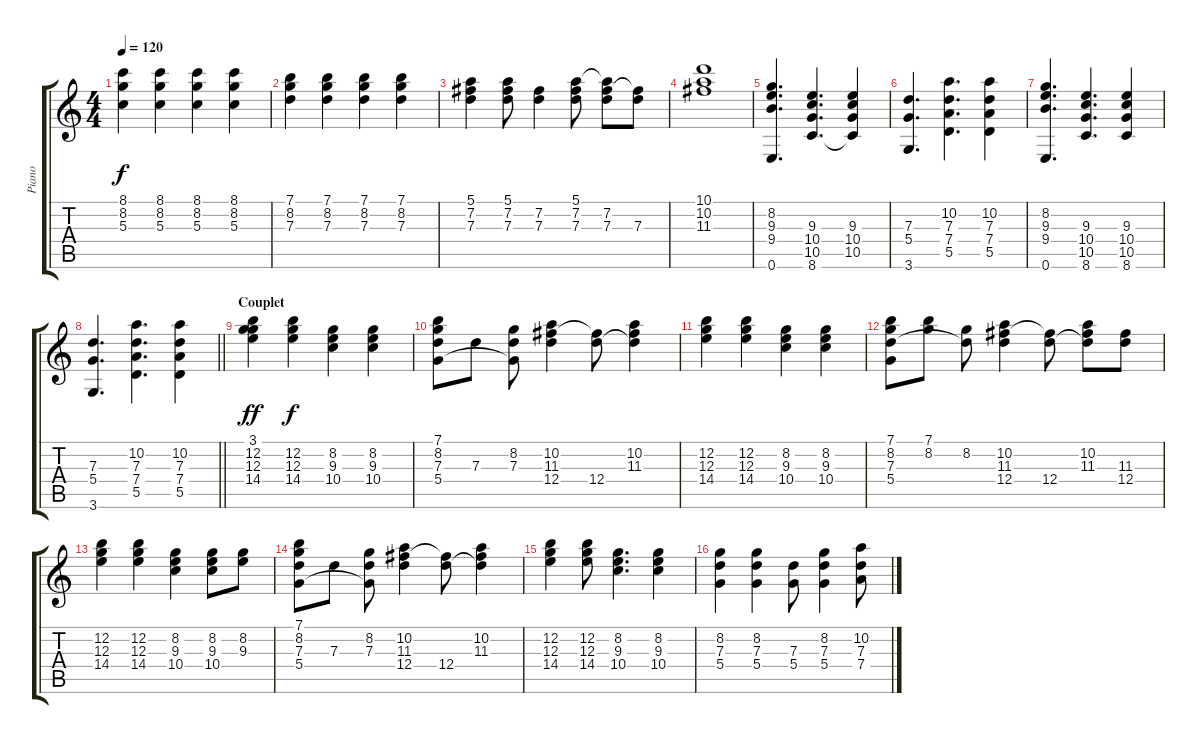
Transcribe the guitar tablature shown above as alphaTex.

\track ("Piano" "Piano") {instrument electricguitarjazz}
\staff {score tabs}
\tuning (E4 B3 G3 D3 A2 E2) {hide}
\ts (4 4)
\tempo 120
\clef g2
\ks c
(8.1 8.2 5.3).4{dy f} (8.1 8.2 5.3).4 (8.1 8.2 5.3).4 (8.1 8.2 5.3).4 |
(7.1 8.2 7.3).4 (7.1 8.2 7.3).4 (7.1 8.2 7.3).4 (7.1 8.2 7.3).4 |
(5.1 7.2 7.3).4 (5.1 7.2 7.3).8 (7.2 7.3).4 (5.1 7.2 7.3).8 (5.1{t} 7.2 7.3).8 (7.2{t} 7.3).8 |
(10.1 10.2 11.3).1 |
(8.2 9.3 9.4 0.6).4{d} (9.3 10.4 10.5 8.6).4{d} (9.3 10.4 10.5 8.6{t}).4 |
(7.3 5.4 3.6).4{d} (10.2 7.3 7.4 5.5).4{d} (10.2 7.3 7.4 5.5).4 |
(8.2 9.3 9.4 0.6).4{d} (9.3 10.4 10.5 8.6).4{d} (9.3 10.4 10.5 8.6).4 |
\barLineRight lightlight
(7.3 5.4 3.6).4{d} (10.2 7.3 7.4 5.5).4{d} (10.2 7.3 7.4 5.5).4 |
\section ("" "Couplet")
(3.1 12.2 12.3 14.4).4{dy ff} (12.2 12.3 14.4).4{dy f} (8.2 9.3 10.4).4 (8.2 9.3 10.4).4 |
(7.1 8.2 7.3 5.4).8 7.3.8 (8.2 7.3 5.4{t}).8 (10.2 11.3 12.4).4 (11.3{t} 12.4).8 (10.2 11.3 12.4{t}).4 |
(12.2 12.3 14.4).4 (12.2 12.3 14.4).4 (8.2 9.3 10.4).4 (8.2 9.3 10.4).4 |
(7.1 8.2 7.3 5.4).8 (7.1 8.2).8 (8.2 7.3{t}).8 (10.2 11.3 12.4).4 (11.3{t} 12.4).8 (10.2 11.3 12.4{t}).8 (11.3 12.4).8 |
(12.2 12.3 14.4).4 (12.2 12.3 14.4).4 (8.2 9.3 10.4).4 (8.2 9.3 10.4).8 (8.2 9.3).8 |
(7.1 8.2 7.3 5.4).8 7.3.8 (8.2 7.3 5.4{t}).8 (10.2 11.3 12.4).4 (11.3{t} 12.4).8 (10.2 11.3 12.4{t}).4 |
(12.2 12.3 14.4).4 (12.2 12.3 14.4).8 (8.2 9.3 10.4).4{d} (8.2 9.3 10.4).4 |
(8.2 7.3 5.4).4 (8.2 7.3 5.4).4 (7.3 5.4).8 (8.2 7.3 5.4).4 (10.2 7.3 7.4).8
